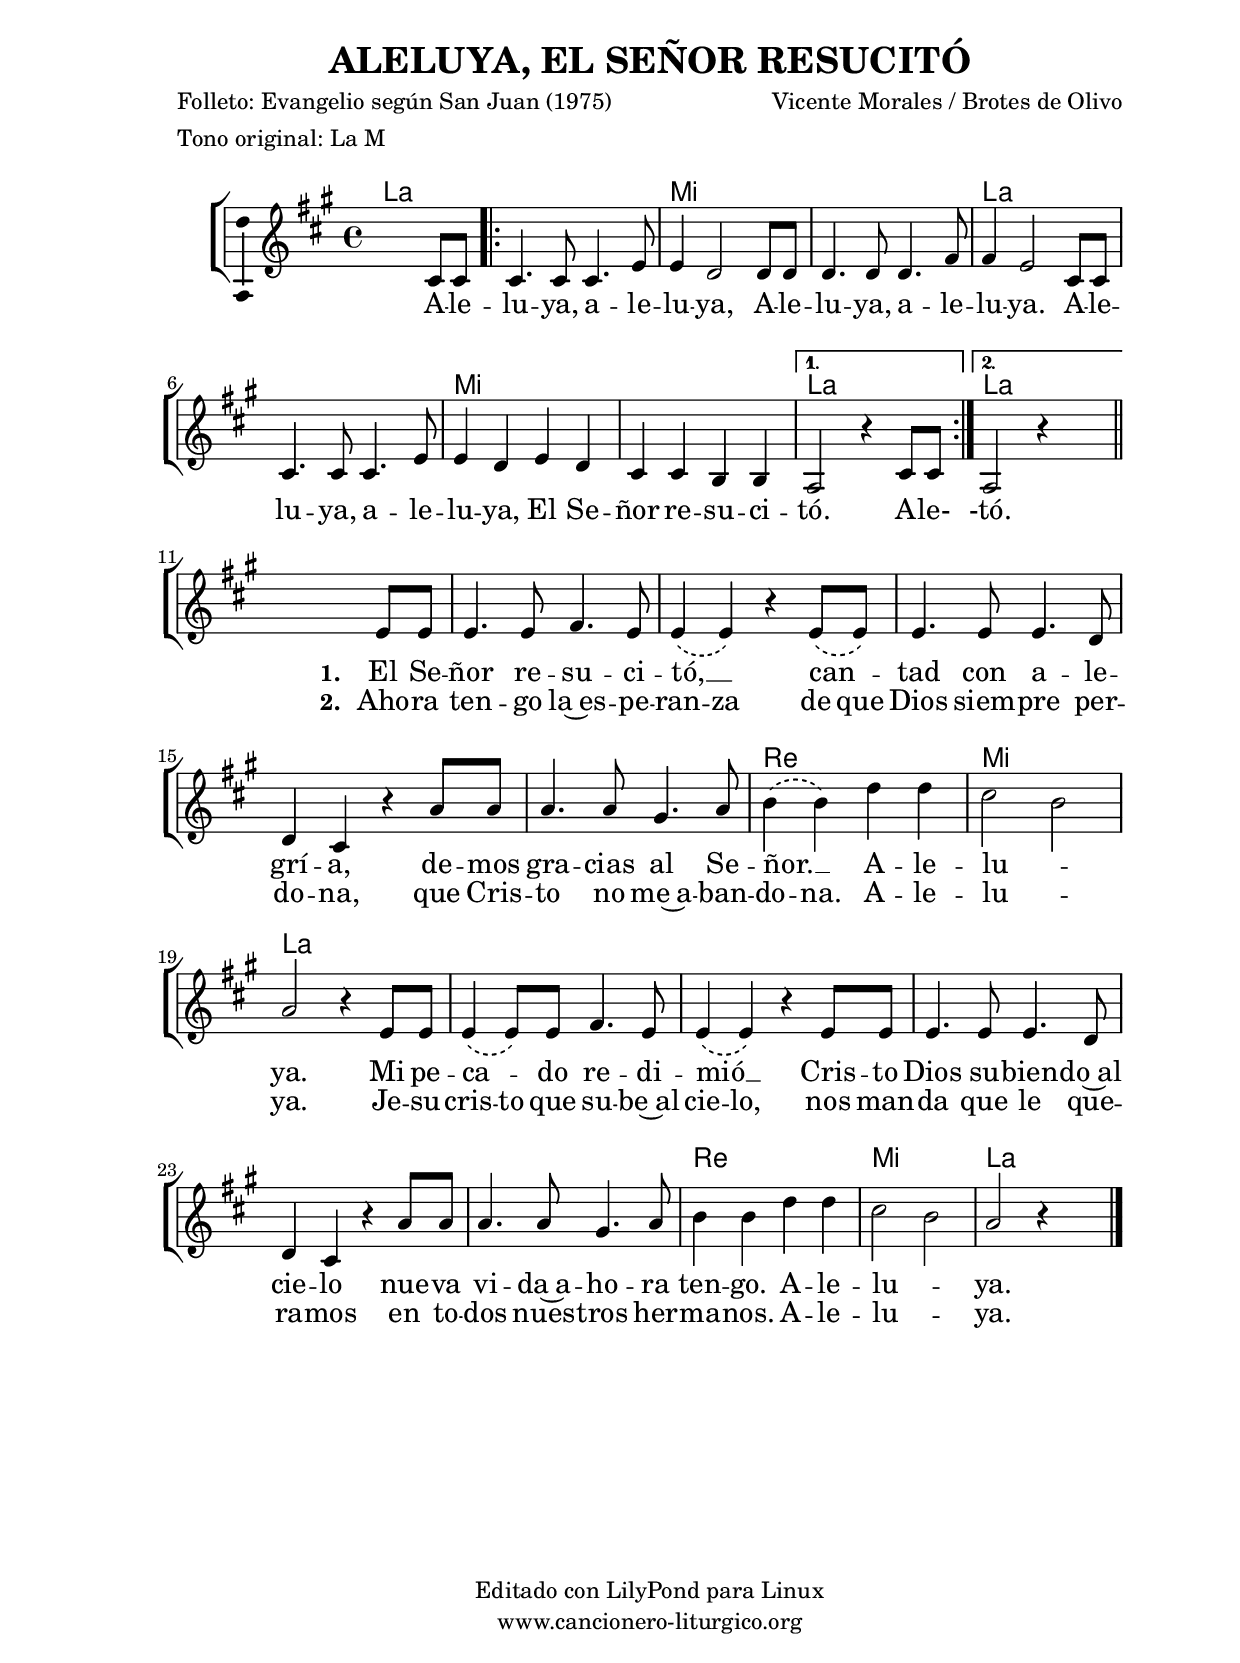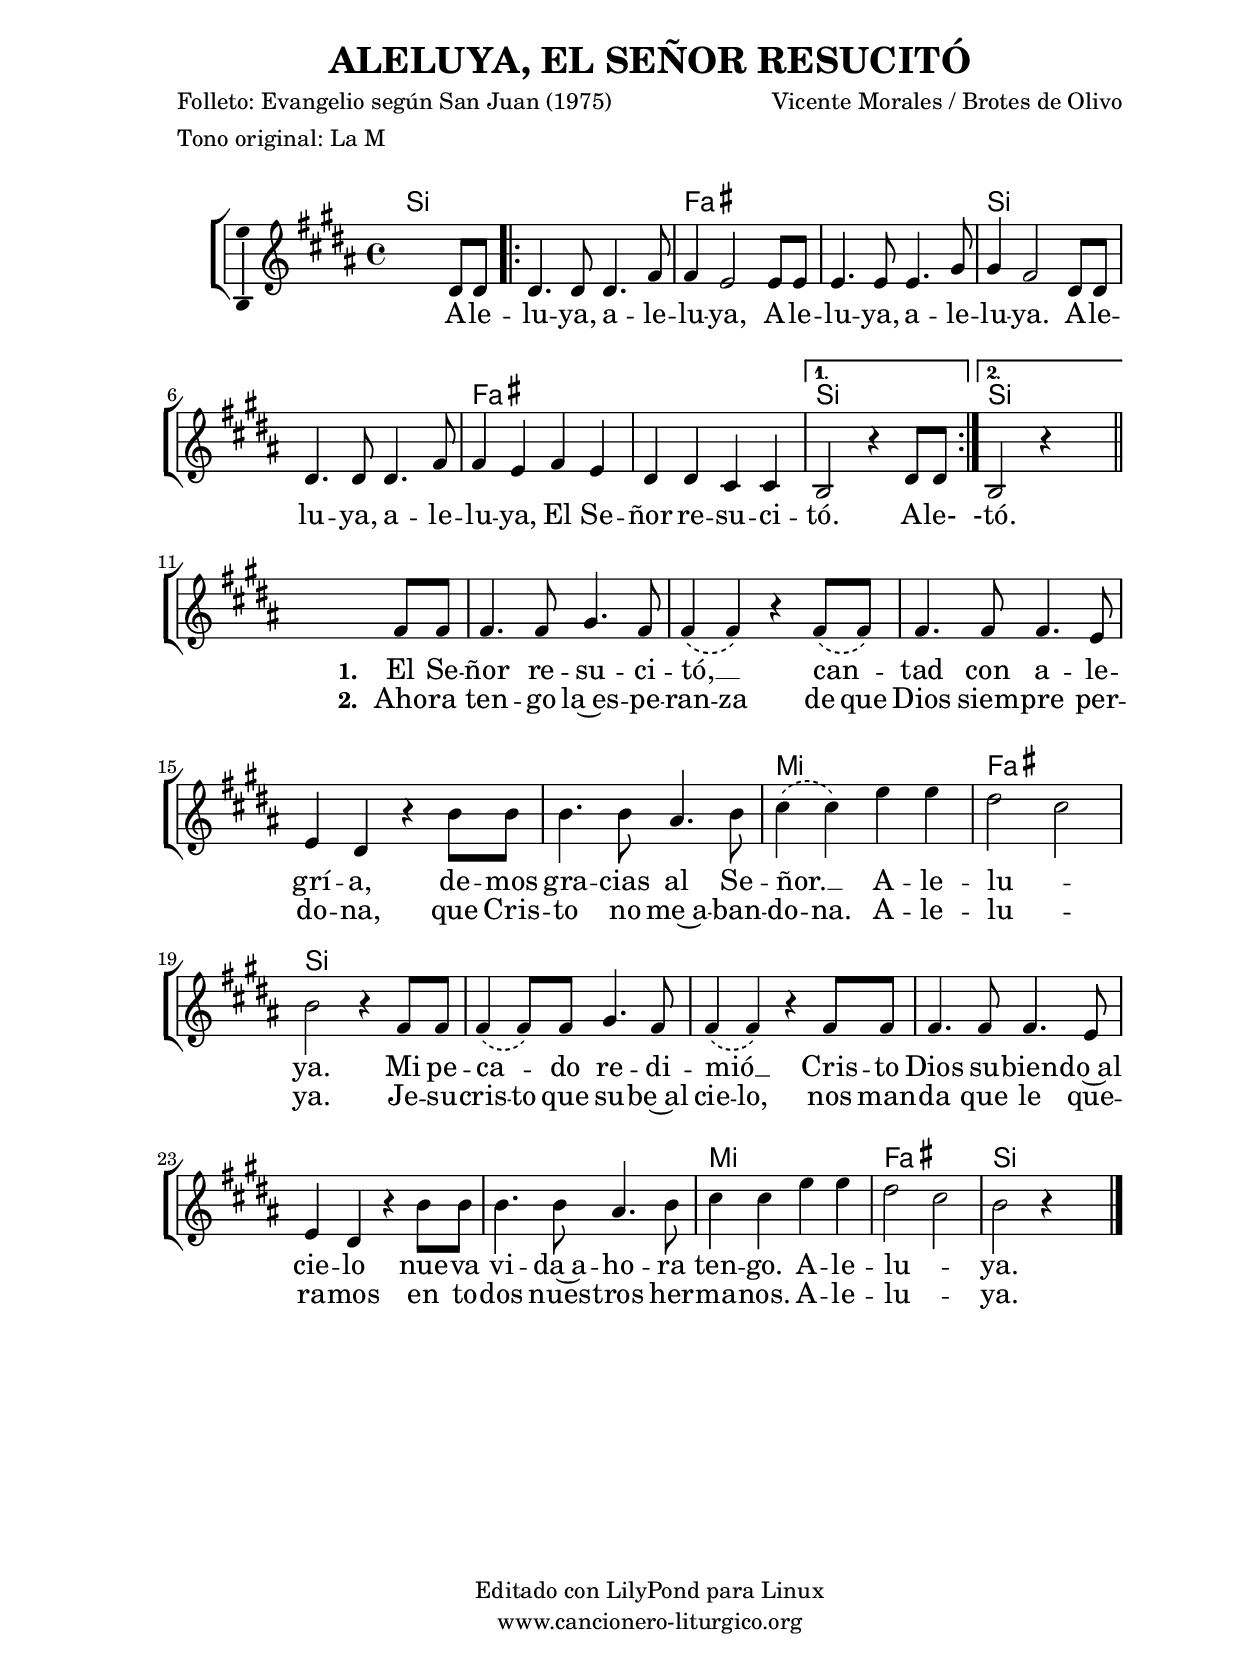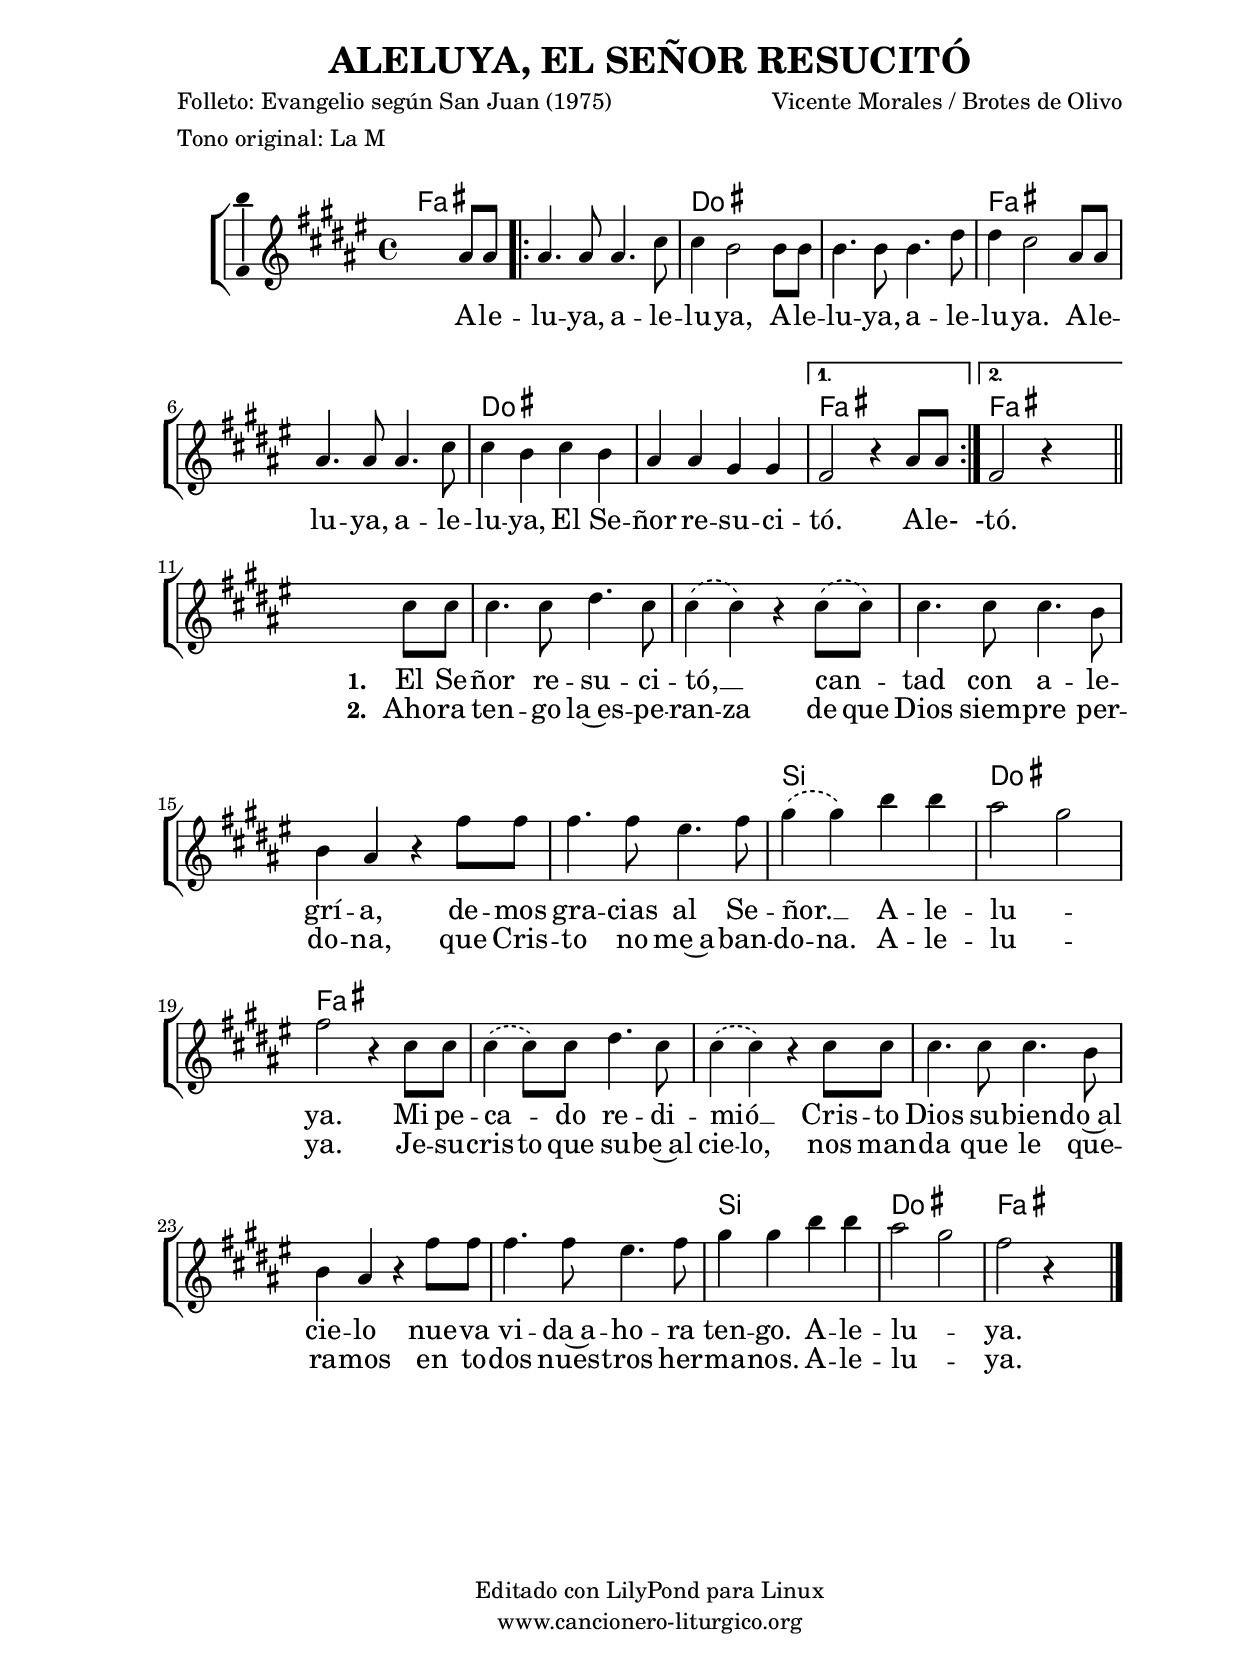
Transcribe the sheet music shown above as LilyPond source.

%
%para convertir .midi en .wav:
%timidity filename.midi -Ow -o finename.wav
%
%
%Para convertir de .wav a .mp3:
%lame -h -m j filename.wav
%
%
%para escuchar el midi:
%timidity nombrefichero.midi
%


%versión de lilypond para la que se ha escrito esta partitura:
\version "2.16.0"

	%Tamaño papel
	#(set-default-paper-size "a4")
	%Tamaño partitura
	#(set-global-staff-size 20)
	%No responde al pulsar sobre una nota
	#(ly:set-option 'point-and-click #f)

%parámetros del encabezamiento:
\header {
	title = "ALELUYA, EL SEÑOR RESUCITÓ"
	subtitle = ""
	composer = "Vicente Morales / Brotes de Olivo"
	poet = "Folleto: Evangelio según San Juan (1975)"
	meter = "Tono original: La M"
	arranger = ""
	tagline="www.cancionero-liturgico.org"
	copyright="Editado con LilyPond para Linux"
	}

%parámetros asociados al papel:
\paper  {
	oddHeaderMarkup = \markup {\fill-line { \on-the-fly #not-first-page \fromproperty #'header:title \on-the-fly #not-first-page \fromproperty #'header:composer }}
	evenHeaderMarkup = \markup {\fill-line { \fromproperty #'header:composer \fromproperty #'header:title }}
	#(set-paper-size "a4")
	print-page-number = ##f
	first-page-number = 1
	print-first-page-number = ##f
%	head-separation = 3.0 \cm
	top-margin = 2.0 \cm
	bottom-margin = 0.5\cm
%%%	bottom-margin = 0.0\cm
	left-margin = 3.0 \cm
	line-width = 16.0 \cm 
	indent = 8\mm
	interscoreline = 2.\mm
	between-system-space = 15\mm
%	para que las partituras no llenen la hoja:
	ragged-bottom = ##t
%	idem para la última hoja:
	ragged-last-bottom = ##f
%	para que las partituras llenen el ancho del papel:
	ragged-last = ##f
	after-title-space = 2.5 \cm
%page-count=1
%system-count=8

	%Flexible Vertical Spacing
%	markup-markup-spacing =
%	#'((basic-distance . 15) (minimum-distance . 15) (padding . 3))
	markup-system-spacing =
	#'((basic-distance . 15) (minimum-distance . 15) (padding . 3))
	system-system-spacing =
	#'((basic-distance . 15) (minimum-distance . 15) (padding . 3))
	score-system-spacing =
	#'((basic-distance . 15) (minimum-distance . 15) (padding . 5))
%	top-system-spacing = % header
%	#'((basic-distance . 8) (minimum-distance . 0) (padding . 0))
%	top-markup-spacing =
%	#'((basic-distance . 20) (minimum-distance . 20) (padding . 0))
	last-bottom-spacing = % footer
	#'((basic-distance . 5) (minimum-distance . 5) (padding . 0))
%	score-markup-spacing =
%	#'((basic-distance . 16) (minimum-distance . 13) (padding . 0))

	}


%parámetros que afectan a toda la partitura:
global =  {
	%clave de sol (G):
	\clef G
	%armadura:
%	\transpose a bes
	\key a \major
	\tempo 4=180
	\set Score.tempoHideNote = ##t
	}


acordes = {
	\italianChords
	\chordmode {
%	\transpose a bes
{

a1
\repeat volta 2 {
a1 e s a s e s
}
\alternative{
{
a1
}
{
a1
}
}

s1
a1 s a s a d e a
a1 s a s a d e a

	}
	}
}


melodia = 
%	\transpose a bes
{
	\relative c'{

	\time 4/4

\phrasingSlurDashed

s2 s4 cis8 cis

\repeat volta 2 {
cis4. cis8 cis4. e8
e4 d2 d8 d
d4. d8 d4. fis8
fis4 e2 cis8 cis
cis4. cis8 cis4. e8
e4 d4 e d
cis cis b b
}

\alternative{
{
a2 r4 cis8 cis
}
{
a2 r4 s4
}
}

\bar "||"
\break

%%%\repeat volta 2 {
%%%e4. e8 fis4. e8
%%%e2 r4 e8 \parenthesize e
%%%e4. e8 e4. d8
%%%d4 cis r4 a'8 a
%%%a4. a8 gis4. a8
%%%b4 \parenthesize b d d
%%%cis2 b
%%%}
%%%
%%%\alternative{
%%%{
%%%a2 r4 e8 e
%%%}
%%%{
%%%a2 r4 s8 s
%%%}
%%%}

s4 s2 e'8 e
e4. e8 fis4. e8
e4 \(e4\) r4 e8 \(e\)
e4. e8 e4. d8
d4 cis r4 a'8 a
a4. a8 gis4. a8
b4 \(b\) d d
cis2 b
a2 r4 e8 e

e4 \(e8\) e8 fis4. e8
e4 \(e4\) r4 e8 e
e4. e8 e4. d8
d4 cis r4 a'8 a
a4. a8 gis4. a8
b4 b d d
cis2 b
a2 r4 s8 s


	\bar "|."
	}
	}


%%%texto = \lyricmode {
%%%A -- le -- lu -- ya, a -- le -- lu -- ya,
%%%A -- le -- lu -- ya, a -- le -- lu -- ya.
%%%A -- le -- lu -- ya, a -- le -- lu -- ya,
%%%El Se -- ñor re -- su -- ci -- tó.
%%%A -- le- -tó.
%%%El Se-
%%%-ñor re -- su -- ci -- tó, can -- _ tad con a -- le -- grí -- a,
%%%de -- mos gra -- cias al Se -- ñor. __ _ A -- le -- lu -- _ ya.
%%%Mi pe-
%%%
%%%	}
%%%
%%%textodos = \lyricmode {
%%%\skip1 \skip1 \skip1 \skip1 \skip1 \skip1
%%%\skip1 \skip1 \skip1 \skip1 \skip1 \skip1
%%%\skip1 \skip1 \skip1 \skip1 \skip1 \skip1
%%%\skip1 \skip1 \skip1 \skip1 \skip1 \skip1
%%%\skip1 \skip1 \skip1 \skip1 \skip1 \skip1
%%%\skip1 \skip1 \skip1 \skip1 \skip1 \skip1
%%%
%%%ca -- do re -- di -- mió Cris -- to Dios su -- bien -- do~al cie -- lo
%%%nue -- va vi -- da~a -- ho -- ra ten -- go. A -- le -- lu -- _ "  "
%%%\skip 1 \skip 1
%%%-ya.
%%%
%%%}


texto = \lyricmode {
A -- le -- lu -- ya, a -- le -- lu -- ya,
A -- le -- lu -- ya, a -- le -- lu -- ya.
A -- le -- lu -- ya, a -- le -- lu -- ya,
El Se -- ñor re -- su -- ci -- tó.
A -- le- -tó.

\set stanza =#"1. " El Se -- ñor re -- su -- ci -- tó, __ _
can -- _ tad con a -- le -- grí -- a,
de -- mos gra -- cias al Se -- ñor. __ _
A -- le -- lu -- _ ya.

Mi pe -- ca -- _ do re -- di -- mió __ _
Cris -- to Dios su -- bien -- do~al cie -- lo
nue -- va vi -- da~a -- ho -- ra ten -- go.
A -- le -- lu -- _ ya.

	}

textodos = \lyricmode {
\skip1 \skip1 \skip1 \skip1 \skip1 \skip1
\skip1 \skip1 \skip1 \skip1 \skip1 \skip1
\skip1 \skip1 \skip1 \skip1 \skip1 \skip1
\skip1 \skip1 \skip1 \skip1 \skip1 \skip1
\skip1 \skip1 \skip1 \skip1 \skip1 \skip1
\skip1 \skip1 \skip1 \skip1

\set stanza =#"2. " Aho -- ra ten -- go la~es -- pe -- ran -- za
de que Dios siem -- pre per -- do -- na,
que Cris -- to no me~a -- ban -- do -- na.
A -- le -- lu -- _ ya.

Je -- su -- cris -- to que su -- be~al cie -- lo,
nos man -- da que le que -- ra -- mos
en to -- dos nues -- tros her -- ma -- nos.
A -- le -- lu -- _ ya.

}

acordesStaff = \context ChordNames = acordesStaff <<
	\set chordChanges = ##t
	\acordes
	>>


vozStaff = \context Voice = vozStaff
\with {\consists "Ambitus_engraver"}
<<
%	\set Staff.instrumentName = ""
%	\set Staff.shortInstrumentName = ""
%	\set Staff.midiInstrument = #"clarinet"
%	\set Staff.midiInstrument = #"cello"
	\set Staff.midiInstrument = #"flute"
%	\set Staff.midiInstrument = #"electric guitar (jazz)"
%	\set Staff.midiInstrument = #"english horn"
%	\set Staff.midiInstrument = #"violin"
%	\set Staff.midiInstrument = #"glockenspiel"
	\set Staff.midiMinimumVolume = #0.7
	\set Staff.midiMaximumVolume = #0.9
	\global
	\melodia
	>>


textoStaff = \context Lyrics = textoStaff <<
	\lyricsto vozStaff \texto
	>>

textodosStaff = \context Lyrics = textodosStaff <<
	\lyricsto vozStaff \textodos
	>>


\book {
	\score {
		\context ChoirStaff {
			\override StaffGroup.SystemStartBracket #'collapse-height = #1
			\override Score.SystemStartBar #'collapse-height = #1
			<<
			\acordesStaff
			\vozStaff
			\textoStaff
			\textodosStaff
			>>
			}
		\layout {
	    		\context {
				\Lyrics
				\override LyricText #'font-size = #2
				}
	   		 \context {
				\Score
				\override StaffSymbol #'staff-space = #(magstep +3)
				}
			}
		}
	\score {
		\unfoldRepeats
		\context ChoirStaff {
			<<
			\acordesStaff
			\vozStaff
			>>
			}
		\midi {
	  		\context {
	  			\Score
				tempoWholesPerMinute = #(ly:make-moment 70 4)
				}
			}
		}
	}



#(define output-suffix "C")
\book {
	\score {
		\context ChoirStaff {
			\override StaffGroup.SystemStartBracket #'collapse-height = #1
			\override Score.SystemStartBar #'collapse-height = #1
\transpose c d
			<<
			\acordesStaff
			\vozStaff
			\textoStaff
			\textodosStaff
			>>
			}
		\layout {
	    		\context {
				\Lyrics
				\override LyricText #'font-size = #2
				}
	   		 \context {
				\Score
				\override StaffSymbol #'staff-space = #(magstep +3)
				}
			}
		}
	}

#(define output-suffix "S")
\book {
	\score {
		\context ChoirStaff {
			\override StaffGroup.SystemStartBracket #'collapse-height = #1
			\override Score.SystemStartBar #'collapse-height = #1
\transpose c a
			<<
			\acordesStaff
			\vozStaff
			\textoStaff
			\textodosStaff
			>>
			}
		\layout {
	    		\context {
				\Lyrics
				\override LyricText #'font-size = #2
				}
	   		 \context {
				\Score
				\override StaffSymbol #'staff-space = #(magstep +3)
				}
			}
		}
	}


